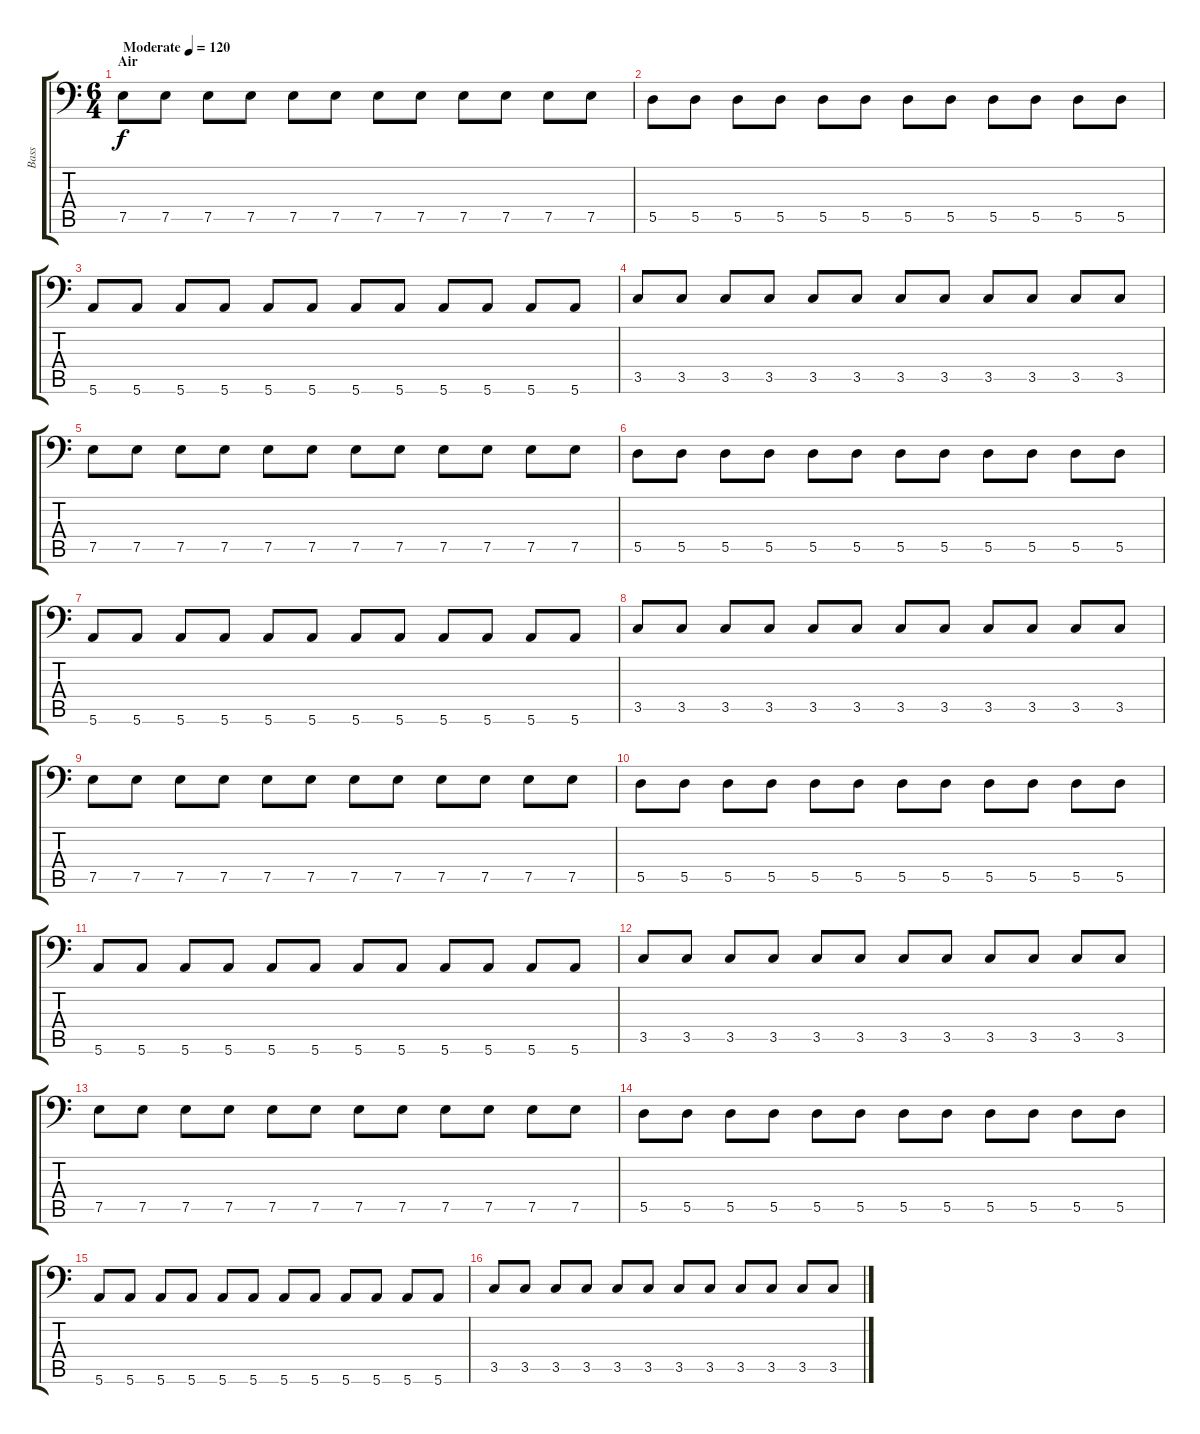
\track ("Bass" "Bass") {instrument electricbassfinger}
\staff {score tabs}
\tuning (E3 B2 G2 D2 A1 E1) {hide}
\ts (6 4)
\section ("" "Air")
\tempo (120 "Moderate")
\clef f4
\ks c
7.5.8{dy f instrument electricbassfinger} 7.5.8 7.5.8 7.5.8 7.5.8 7.5.8 7.5.8 7.5.8 7.5.8 7.5.8 7.5.8 7.5.8 |
5.5.8 5.5.8 5.5.8 5.5.8 5.5.8 5.5.8 5.5.8 5.5.8 5.5.8 5.5.8 5.5.8 5.5.8 |
5.6.8 5.6.8 5.6.8 5.6.8 5.6.8 5.6.8 5.6.8 5.6.8 5.6.8 5.6.8 5.6.8 5.6.8 |
3.5.8 3.5.8 3.5.8 3.5.8 3.5.8 3.5.8 3.5.8 3.5.8 3.5.8 3.5.8 3.5.8 3.5.8 |
7.5.8 7.5.8 7.5.8 7.5.8 7.5.8 7.5.8 7.5.8 7.5.8 7.5.8 7.5.8 7.5.8 7.5.8 |
5.5.8 5.5.8 5.5.8 5.5.8 5.5.8 5.5.8 5.5.8 5.5.8 5.5.8 5.5.8 5.5.8 5.5.8 |
5.6.8 5.6.8 5.6.8 5.6.8 5.6.8 5.6.8 5.6.8 5.6.8 5.6.8 5.6.8 5.6.8 5.6.8 |
3.5.8 3.5.8 3.5.8 3.5.8 3.5.8 3.5.8 3.5.8 3.5.8 3.5.8 3.5.8 3.5.8 3.5.8 |
7.5.8 7.5.8 7.5.8 7.5.8 7.5.8 7.5.8 7.5.8 7.5.8 7.5.8 7.5.8 7.5.8 7.5.8 |
5.5.8 5.5.8 5.5.8 5.5.8 5.5.8 5.5.8 5.5.8 5.5.8 5.5.8 5.5.8 5.5.8 5.5.8 |
5.6.8 5.6.8 5.6.8 5.6.8 5.6.8 5.6.8 5.6.8 5.6.8 5.6.8 5.6.8 5.6.8 5.6.8 |
3.5.8 3.5.8 3.5.8 3.5.8 3.5.8 3.5.8 3.5.8 3.5.8 3.5.8 3.5.8 3.5.8 3.5.8 |
7.5.8 7.5.8 7.5.8 7.5.8 7.5.8 7.5.8 7.5.8 7.5.8 7.5.8 7.5.8 7.5.8 7.5.8 |
5.5.8 5.5.8 5.5.8 5.5.8 5.5.8 5.5.8 5.5.8 5.5.8 5.5.8 5.5.8 5.5.8 5.5.8 |
5.6.8 5.6.8 5.6.8 5.6.8 5.6.8 5.6.8 5.6.8 5.6.8 5.6.8 5.6.8 5.6.8 5.6.8 |
3.5.8 3.5.8 3.5.8 3.5.8 3.5.8 3.5.8 3.5.8 3.5.8 3.5.8 3.5.8 3.5.8 3.5.8
